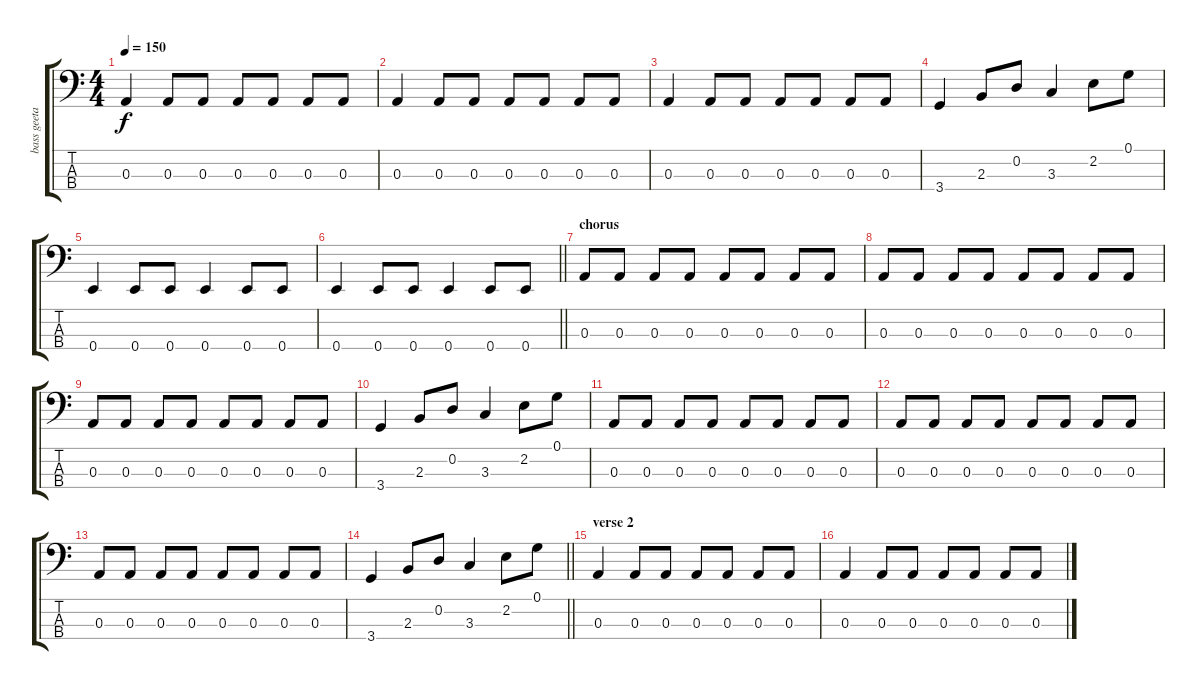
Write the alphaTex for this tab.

\track ("bass geetar" "bass geeta") {instrument electricbasspick}
\staff {score tabs}
\tuning (G2 D2 A1 E1) {hide}
\ts (4 4)
\tempo 150
\clef f4
\ks c
0.3.4{dy f} 0.3.8 0.3.8 0.3.8 0.3.8 0.3.8 0.3.8 |
0.3.4 0.3.8 0.3.8 0.3.8 0.3.8 0.3.8 0.3.8 |
0.3.4 0.3.8 0.3.8 0.3.8 0.3.8 0.3.8 0.3.8 |
3.4.4 2.3.8 0.2.8 3.3.4 2.2.8 0.1.8 |
0.4.4 0.4.8 0.4.8 0.4.4 0.4.8 0.4.8 |
\barLineRight lightlight
0.4.4 0.4.8 0.4.8 0.4.4 0.4.8 0.4.8 |
\section ("" "chorus")
0.3.8 0.3.8 0.3.8 0.3.8 0.3.8 0.3.8 0.3.8 0.3.8 |
0.3.8 0.3.8 0.3.8 0.3.8 0.3.8 0.3.8 0.3.8 0.3.8 |
0.3.8 0.3.8 0.3.8 0.3.8 0.3.8 0.3.8 0.3.8 0.3.8 |
3.4.4 2.3.8 0.2.8 3.3.4 2.2.8 0.1.8 |
0.3.8 0.3.8 0.3.8 0.3.8 0.3.8 0.3.8 0.3.8 0.3.8 |
0.3.8 0.3.8 0.3.8 0.3.8 0.3.8 0.3.8 0.3.8 0.3.8 |
0.3.8 0.3.8 0.3.8 0.3.8 0.3.8 0.3.8 0.3.8 0.3.8 |
\barLineRight lightlight
3.4.4 2.3.8 0.2.8 3.3.4 2.2.8 0.1.8 |
\section ("" "verse 2")
0.3.4 0.3.8 0.3.8 0.3.8 0.3.8 0.3.8 0.3.8 |
0.3.4 0.3.8 0.3.8 0.3.8 0.3.8 0.3.8 0.3.8
